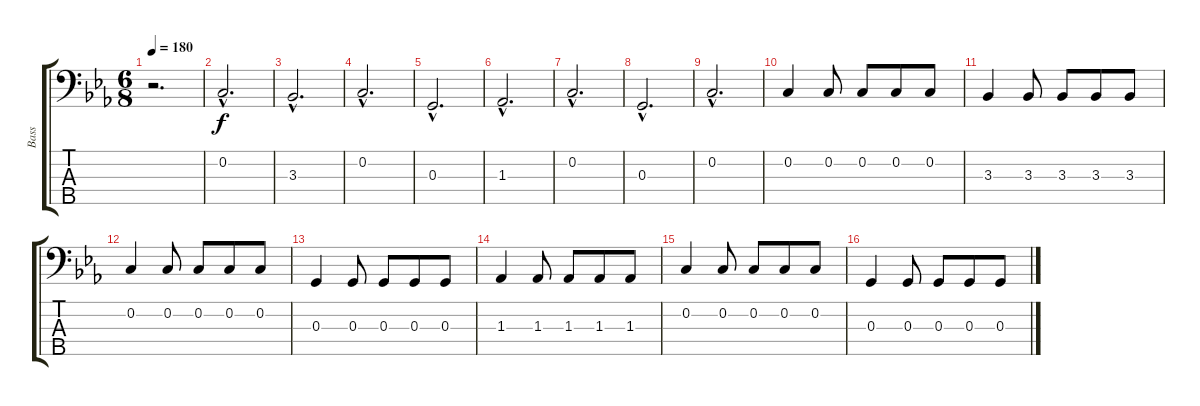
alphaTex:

\track ("Bass" "Bass") {instrument fretlessbass}
\staff {score tabs}
\tuning (F2 C2 G1 D1 A0) {hide}
\ts (6 8)
\tempo 180
\clef f4
\ks cminor
r.2{d dy f instrument fretlessbass} |
0.2{hac}.2{d} |
3.3{hac}.2{d} |
0.2{hac}.2{d} |
0.3{hac}.2{d} |
1.3{hac}.2{d} |
0.2{hac}.2{d} |
0.3{hac}.2{d} |
0.2{hac}.2{d} |
0.2.4 0.2.8 0.2.8 0.2.8 0.2.8 |
3.3.4 3.3.8 3.3.8 3.3.8 3.3.8 |
0.2.4 0.2.8 0.2.8 0.2.8 0.2.8 |
0.3.4 0.3.8 0.3.8 0.3.8 0.3.8 |
1.3.4 1.3.8 1.3.8 1.3.8 1.3.8 |
0.2.4 0.2.8 0.2.8 0.2.8 0.2.8 |
0.3.4 0.3.8 0.3.8 0.3.8 0.3.8
